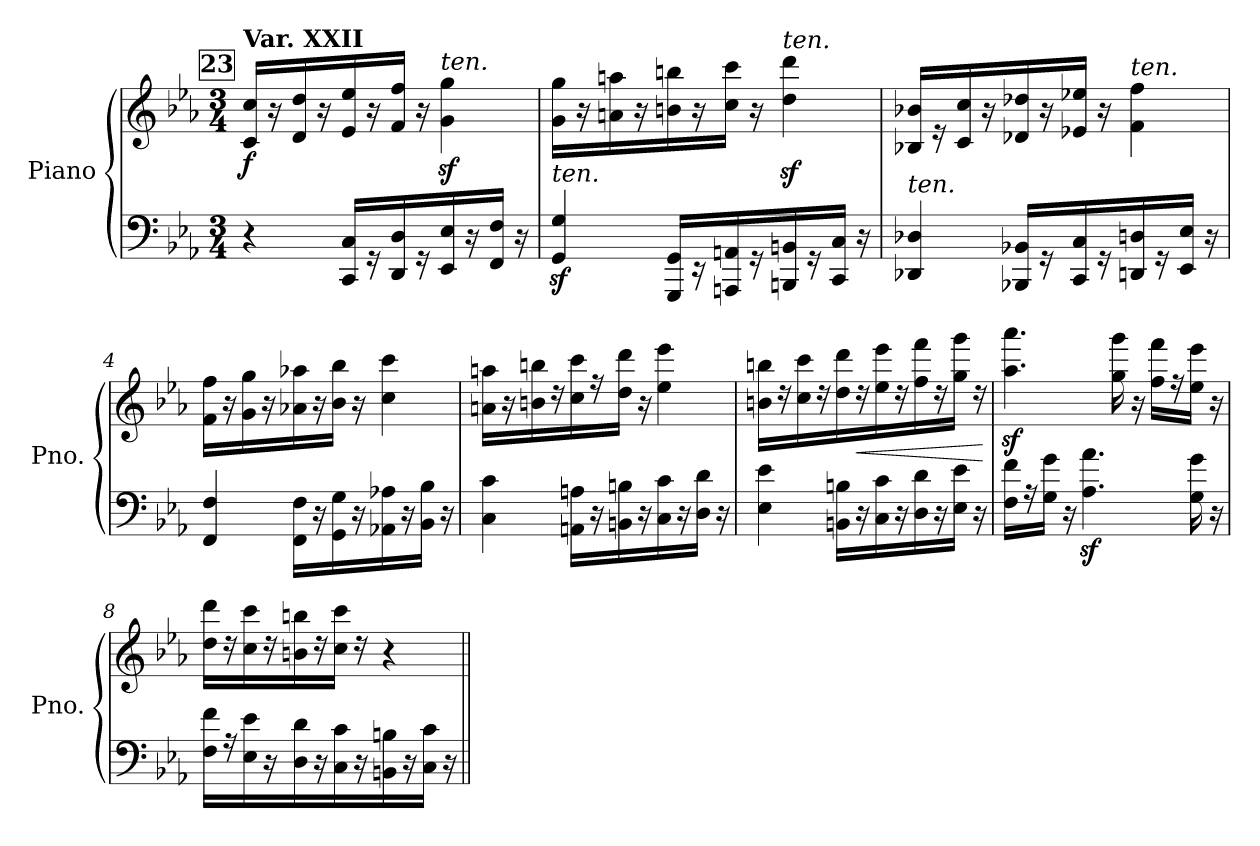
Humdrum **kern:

**kern	**kern	**dynam
*part1	*part1	*part1
*staff2	*staff1	*staff1/2
*I"Piano	*	*
*I'Pno.	*	*
*clefF4	*clefG2	*
*k[b-e-a-]	*k[b-e-a-]	*
*M3/4	*M3/4	*
!!LO:REH:place=s1:a:B:fs=14:t=23
=1	=1	=1
!	!LO:TX:a:B:t=Var. XXII	!
!	!	!LO:DY:b
4r	16c/ 16cc/LL	f
.	16r	.
.	16d/ 16dd/	.
.	16r	.
16CC/ 16C/LL	16e-/ 16ee-/	.
16r	16r	.
16DD/ 16D/	16f/ 16ff/JJ	.
16r	16r	.
!	!LO:TX:a:i:t=ten.	!
16EE-/ 16E-/	4g\z< 4gg\z<	.
16r	.	.
16FF/ 16F/JJ	.	.
16r	.	.
=2	=2	=2
!LO:TX:a:i:t=ten.	!	!
4GG/z< 4G/z<	16g\ 16gg\LL	.
.	16r	.
.	16an\ 16aan\	.
.	16r	.
16GGG/ 16GG/LL	16bn\ 16bbn\	.
16r	16r	.
16AAAn/ 16AAn/	16cc\ 16ccc\JJ	.
16r	16r	.
!	!LO:TX:a:i:t=ten.	!
16BBBn/ 16BBn/	4dd\z< 4ddd\z<	.
16r	.	.
16CC/ 16C/JJ	.	.
16r	.	.
=3	=3	=3
!LO:TX:a:i:t=ten.	!	!
4DD-X/ 4D-X/	16B-X/ 16b-X/LL	.
.	16r	.
.	16c/ 16cc/	.
.	16r	.
16BBB-X/ 16BB-X/LL	16d-X/ 16dd-X/	.
16r	16r	.
16CC/ 16C/	16e-X/ 16ee-X/JJ	.
16r	16r	.
!	!LO:TX:a:i:t=ten.	!
16DDn/ 16Dn/	4f\ 4ff\	.
16r	.	.
16EE-/ 16E-/JJ	.	.
16r	.	.
!!LO:LB:g=z
=4	=4	=4
4FF/ 4F/	16f\ 16ff\LL	.
.	16r	.
.	16g\ 16gg\	.
.	16r	.
16FF\ 16F\LL	16a-X\ 16aa-X\	.
16r	16r	.
16GG\ 16G\	16b-\ 16bb-\JJ	.
16r	16r	.
16AA-X\ 16A-X\	4cc\ 4ccc\	.
16r	.	.
16BB-\ 16B-\JJ	.	.
16r	.	.
=5	=5	=5
4C\ 4c\	16an\ 16aan\LL	.
.	16r	.
.	16bn\ 16bbn\	.
.	16r	.
16AAn\ 16An\LL	16cc\ 16ccc\	.
16r	16r	.
16BBn\ 16Bn\	16dd\ 16ddd\JJ	.
16r	16r	.
16C\ 16c\	4ee-\ 4eee-\	.
16r	.	.
16D\ 16d\JJ	.	.
16r	.	.
=6	=6	=6
4E-\ 4e-\	16bn\ 16bbn\LL	.
.	16rdd	.
.	16cc\ 16ccc\	.
.	16rdd	.
16BBn\ 16Bn\LL	16dd\ 16ddd\	.
!	!	!LO:HP:b
16r	16rdd	<
16C\ 16c\	16ee-\ 16eee-\	.
16r	16rdd	.
16D\ 16d\	16ff\ 16fff\	.
16r	16rdd	.
16E-\ 16e-\JJ	16gg\ 16ggg\JJ	.
16r	16rdd	.
.	.	[
!!LO:LB:g=z
=7	=7	=7
16F\ 16f\LL	4.aa-\z< 4.aaa-\z<	.
16rA	.	.
16G\ 16g\JJ	.	.
16r	.	.
4.A-\z< 4.a-\z<	.	.
.	16gg\ 16ggg\	.
.	16r	.
.	16ff\ 16fff\LL	.
.	16rff	.
16G\ 16g\	16ee-\ 16eee-\JJ	.
16r	16r	.
=8	=8	=8
16F\ 16f\LL	16dd\ 16ddd\LL	.
16r	16rdd	.
16E-\ 16e-\	16cc\ 16ccc\	.
16r	16rdd	.
16D\ 16d\	16bn\ 16bbn\	.
16r	16rdd	.
16C\ 16c\	16cc\ 16ccc\JJ	.
16r	16rdd	.
16BBn\ 16Bn\	4r	.
16r	.	.
16C\ 16c\JJ	.	.
16r	.	.
=||	=||	=||
*-	*-	*-
